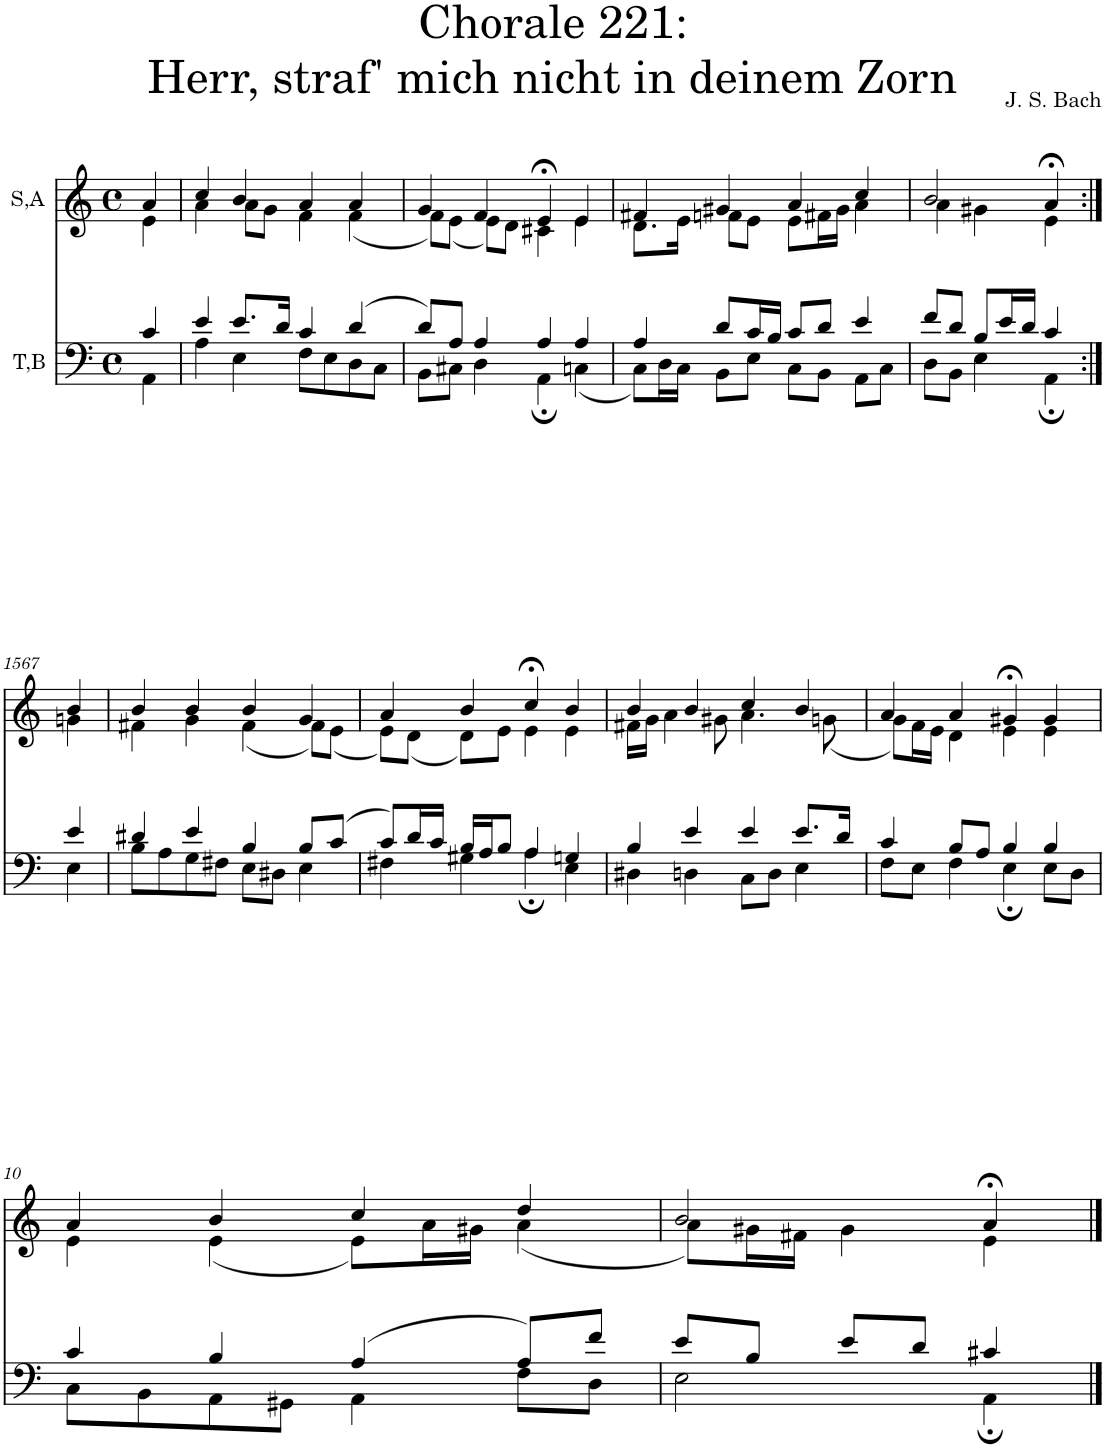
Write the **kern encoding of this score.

**kern	**kern
*part2	*part1
*staff2	*staff1
*I"T,B	*I"S,A
*clefF4	*clefG2
*k[]	*k[]
*M4/4	*M4/4
*met(c)	*met(c)
=	=
*^	*^
4c/	4AA\	4a/	4e\
=1	=1	=1	=1
4e/	4A\	4cc/	4a\
8.e/L	4E\	4b/	8a\L
.	.	.	8g\J
16d/Jk	.	.	.
4c/	8F\L	4a/	4f\
.	8E\	.	.
(>4d/	8D\	4a/	(<4f\
.	8C\J	.	.
=2	=2	=2	=2
8d/L)	8BB\L	4g/	8f\L)
8A/J	8C#X\J	.	(<8e\J
4A/	4D\	4f/	8e\L)
.	.	.	8d\J
4A/	4AA;\	4e;</	4c#X\
4A/	(<4Cn\	4e/	4e\
=3	=3	=3	=3
4A/	8C\L)	4f#X/	8.d\L
.	16D\L	.	.
.	16C\JJ	.	16e\Jk
8d/L	8BB\L	4g#X/	8fn\L
16c/L	8E\J	.	8e\J
16B/JJ	.	.	.
8c/L	8C\L	4a/	8e\L
8d/J	8BB\J	.	16f#X\L
.	.	.	16g#\JJ
4e/	8AA\L	4cc/	4a\
.	8C\J	.	.
=1566	=1566	=1566	=1566
8f/L	8D\L	2b/	4a\
8d/J	8BB\J	.	.
8B/L	4E\	.	4g#X\
16e/L	.	.	.
16d/JJ	.	.	.
4c/	4AA;\	4a;</	4e\
!!LO:LB:g=z	!!
=1567:|!	=1567:|!	=1567:|!	=1567:|!
4e/	4E\	4b/	4gn\
=6	=6	=6	=6
4d#X/	8B\L	4b/	4f#X\
.	8A\	.	.
4e/	8G\	4b/	4g\
.	8F#X\J	.	.
4B/	8E\L	4b/	(<4f#\
.	8D#X\J	.	.
8B/L	4E\	4g/	8f#\L)
(>8c/J	.	.	(<8e\J
=7	=7	=7	=7
8c/L)	4F#X\	4a/	8e\L)
16d/L	.	.	(<8d\J
16c/JJ	.	.	.
16B/LL	4G#X\	4b/	8d\L)
16A/J	.	.	.
8B/J	.	.	8e\J
4A/	4A;\	4cc;</	4e\
4Gn/	4E\	4b/	4e\
=8	=8	=8	=8
4B/	4D#X\	4b/	16f#X\LL
.	.	.	16g\JJ
.	.	.	4a\
4e/	4Dn\	4b/	.
.	.	.	8g#X\
4e/	8C\L	4cc/	4.a\
.	8D\J	.	.
8.e/L	4E\	4b/	.
.	.	.	(<8gn\
16d/Jk	.	.	.
=9	=9	=9	=9
4c/	8F\L	4a/	8g\L)
.	8E\J	.	16f\L
.	.	.	16e\JJ
8B/L	4F\	4a/	4d\
8A/J	.	.	.
4B/	4E;\	4g#X;</	4e\
4B/	8E\L	4g#/	4e\
.	8D\J	.	.
!!LO:LB:g=z	!!
=10	=10	=10	=10
4c/	8C\L	4a/	4e\
.	8BB\	.	.
4B/	8AA\	4b/	(<4e\
.	8GG#X\J	.	.
(>4A/	4AA\	4cc/	8e\L)
.	.	.	16a\L
.	.	.	16g#X\JJ
8A/L)	8F\L	4dd/	(<4a\
8f/J	8D\J	.	.
=11	=11	=11	=11
8e/L	2E\	2b/	8a\L)
8B/J	.	.	16g#X\L
.	.	.	16f#X\JJ
8e/L	.	.	4g#\
8d/J	.	.	.
4c#X/	4AA;\	4a;</	4e\
*v	*v	*	*
*	*v	*v
==	==
*-	*-
